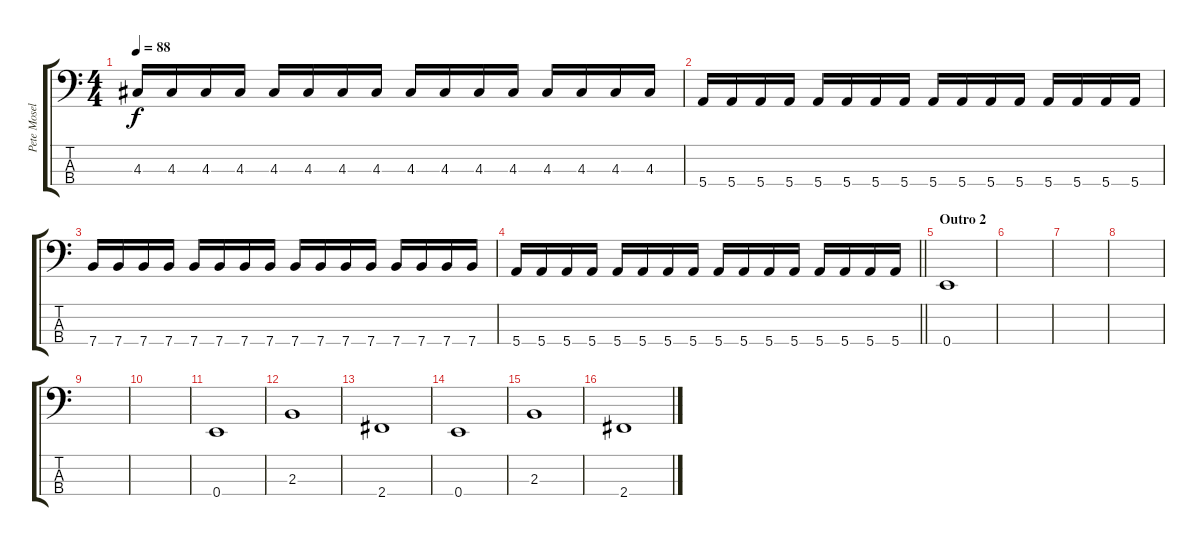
\track ("Pete Mosely (Bass)" "Pete Mosel") {instrument electricbassfinger}
\staff {score tabs}
\tuning (G2 D2 A1 E1) {hide}
\ts (4 4)
\tempo 88
\clef f4
\ks c
4.3.16{dy f} 4.3.16 4.3.16 4.3.16 4.3.16 4.3.16 4.3.16 4.3.16 4.3.16 4.3.16 4.3.16 4.3.16 4.3.16 4.3.16 4.3.16 4.3.16 |
5.4.16 5.4.16 5.4.16 5.4.16 5.4.16 5.4.16 5.4.16 5.4.16 5.4.16 5.4.16 5.4.16 5.4.16 5.4.16 5.4.16 5.4.16 5.4.16 |
7.4.16 7.4.16 7.4.16 7.4.16 7.4.16 7.4.16 7.4.16 7.4.16 7.4.16 7.4.16 7.4.16 7.4.16 7.4.16 7.4.16 7.4.16 7.4.16 |
\barLineRight lightlight
5.4.16 5.4.16 5.4.16 5.4.16 5.4.16 5.4.16 5.4.16 5.4.16 5.4.16 5.4.16 5.4.16 5.4.16 5.4.16 5.4.16 5.4.16 5.4.16 |
\section ("" "Outro 2 ")
0.4.1 |
|
|
|
|
|
0.4.1 |
2.3.1 |
2.4.1 |
0.4.1 |
2.3.1 |
2.4.1
